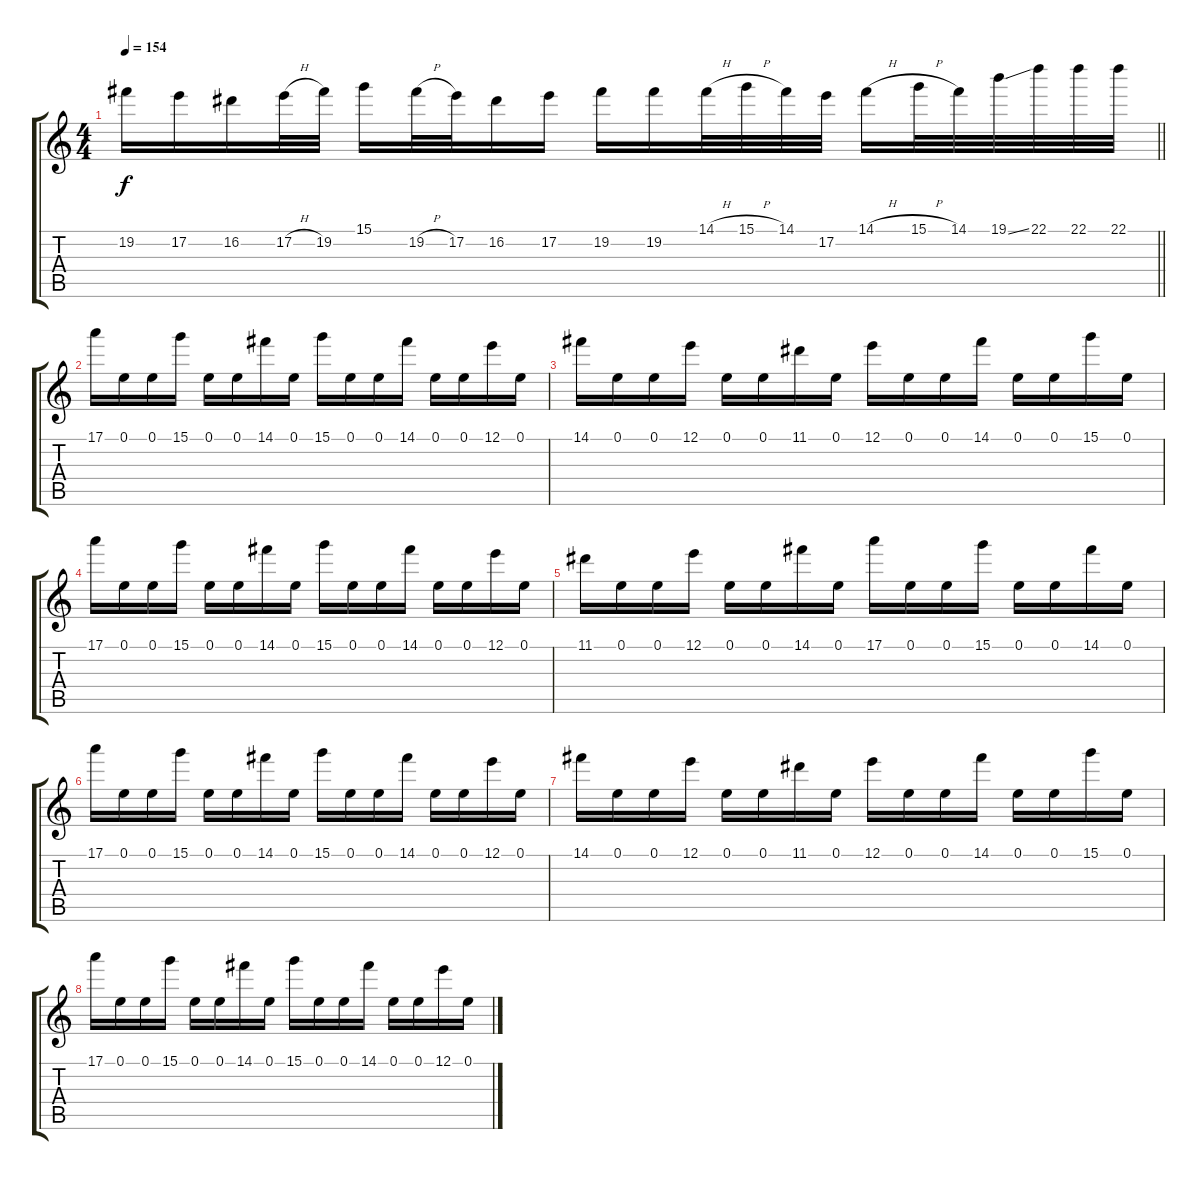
\track "" {instrument distortionguitar}
\staff {score tabs}
\tuning (E4 B3 G3 D3 A2 E2) {hide}
\ts (4 4)
\tempo 154
\clef g2
\barLineRight lightlight
\ks c
19.2.16{dy f} 17.2.16 16.2.16 17.2{h}.32 19.2.32 15.1.16 19.2{h}.32 17.2.32 16.2.16 17.2.16 19.2.16 19.2.16 14.1{h}.32 15.1{h}.32 14.1.32 17.2.32 14.1{h}.16 15.1{h}.32 14.1.32 19.1{ss}.32 22.1.32 22.1.32 22.1.32 |
17.1.16 0.1.16 0.1.16 15.1.16 0.1.16 0.1.16 14.1.16 0.1.16 15.1.16 0.1.16 0.1.16 14.1.16 0.1.16 0.1.16 12.1.16 0.1.16 |
14.1.16 0.1.16 0.1.16 12.1.16 0.1.16 0.1.16 11.1.16 0.1.16 12.1.16 0.1.16 0.1.16 14.1.16 0.1.16 0.1.16 15.1.16 0.1.16 |
17.1.16 0.1.16 0.1.16 15.1.16 0.1.16 0.1.16 14.1.16 0.1.16 15.1.16 0.1.16 0.1.16 14.1.16 0.1.16 0.1.16 12.1.16 0.1.16 |
11.1.16 0.1.16 0.1.16 12.1.16 0.1.16 0.1.16 14.1.16 0.1.16 17.1.16 0.1.16 0.1.16 15.1.16 0.1.16 0.1.16 14.1.16 0.1.16 |
17.1.16 0.1.16 0.1.16 15.1.16 0.1.16 0.1.16 14.1.16 0.1.16 15.1.16 0.1.16 0.1.16 14.1.16 0.1.16 0.1.16 12.1.16 0.1.16 |
14.1.16 0.1.16 0.1.16 12.1.16 0.1.16 0.1.16 11.1.16 0.1.16 12.1.16 0.1.16 0.1.16 14.1.16 0.1.16 0.1.16 15.1.16 0.1.16 |
17.1.16 0.1.16 0.1.16 15.1.16 0.1.16 0.1.16 14.1.16 0.1.16 15.1.16 0.1.16 0.1.16 14.1.16 0.1.16 0.1.16 12.1.16 0.1.16
